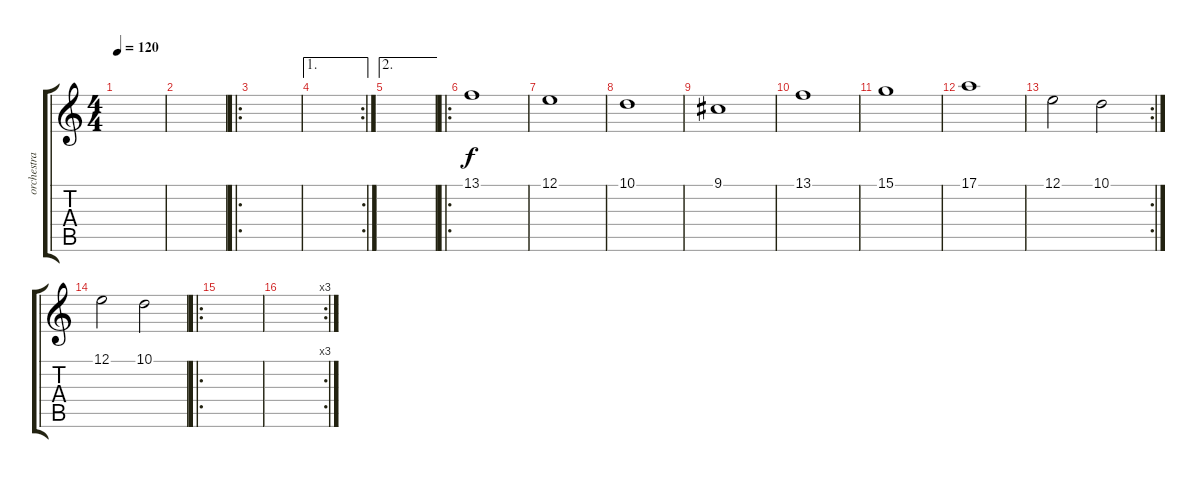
\track ("orchestra" "orchestra") {instrument stringensemble2}
\staff {score tabs}
\tuning (E4 B3 G3 D3 A2 E2) {hide}
\ts (4 4)
\tempo 120
\clef g2
\ks c
|
|
\ro
|
\ae 1
\rc 2
|
\ae 2
|
\ro
13.1.1 |
12.1.1 |
10.1.1 |
9.1.1 |
13.1.1 |
15.1.1 |
17.1.1 |
\rc 2
12.1.2 10.1.2 |
12.1.2 10.1.2 |
\ro
|
\rc 3
